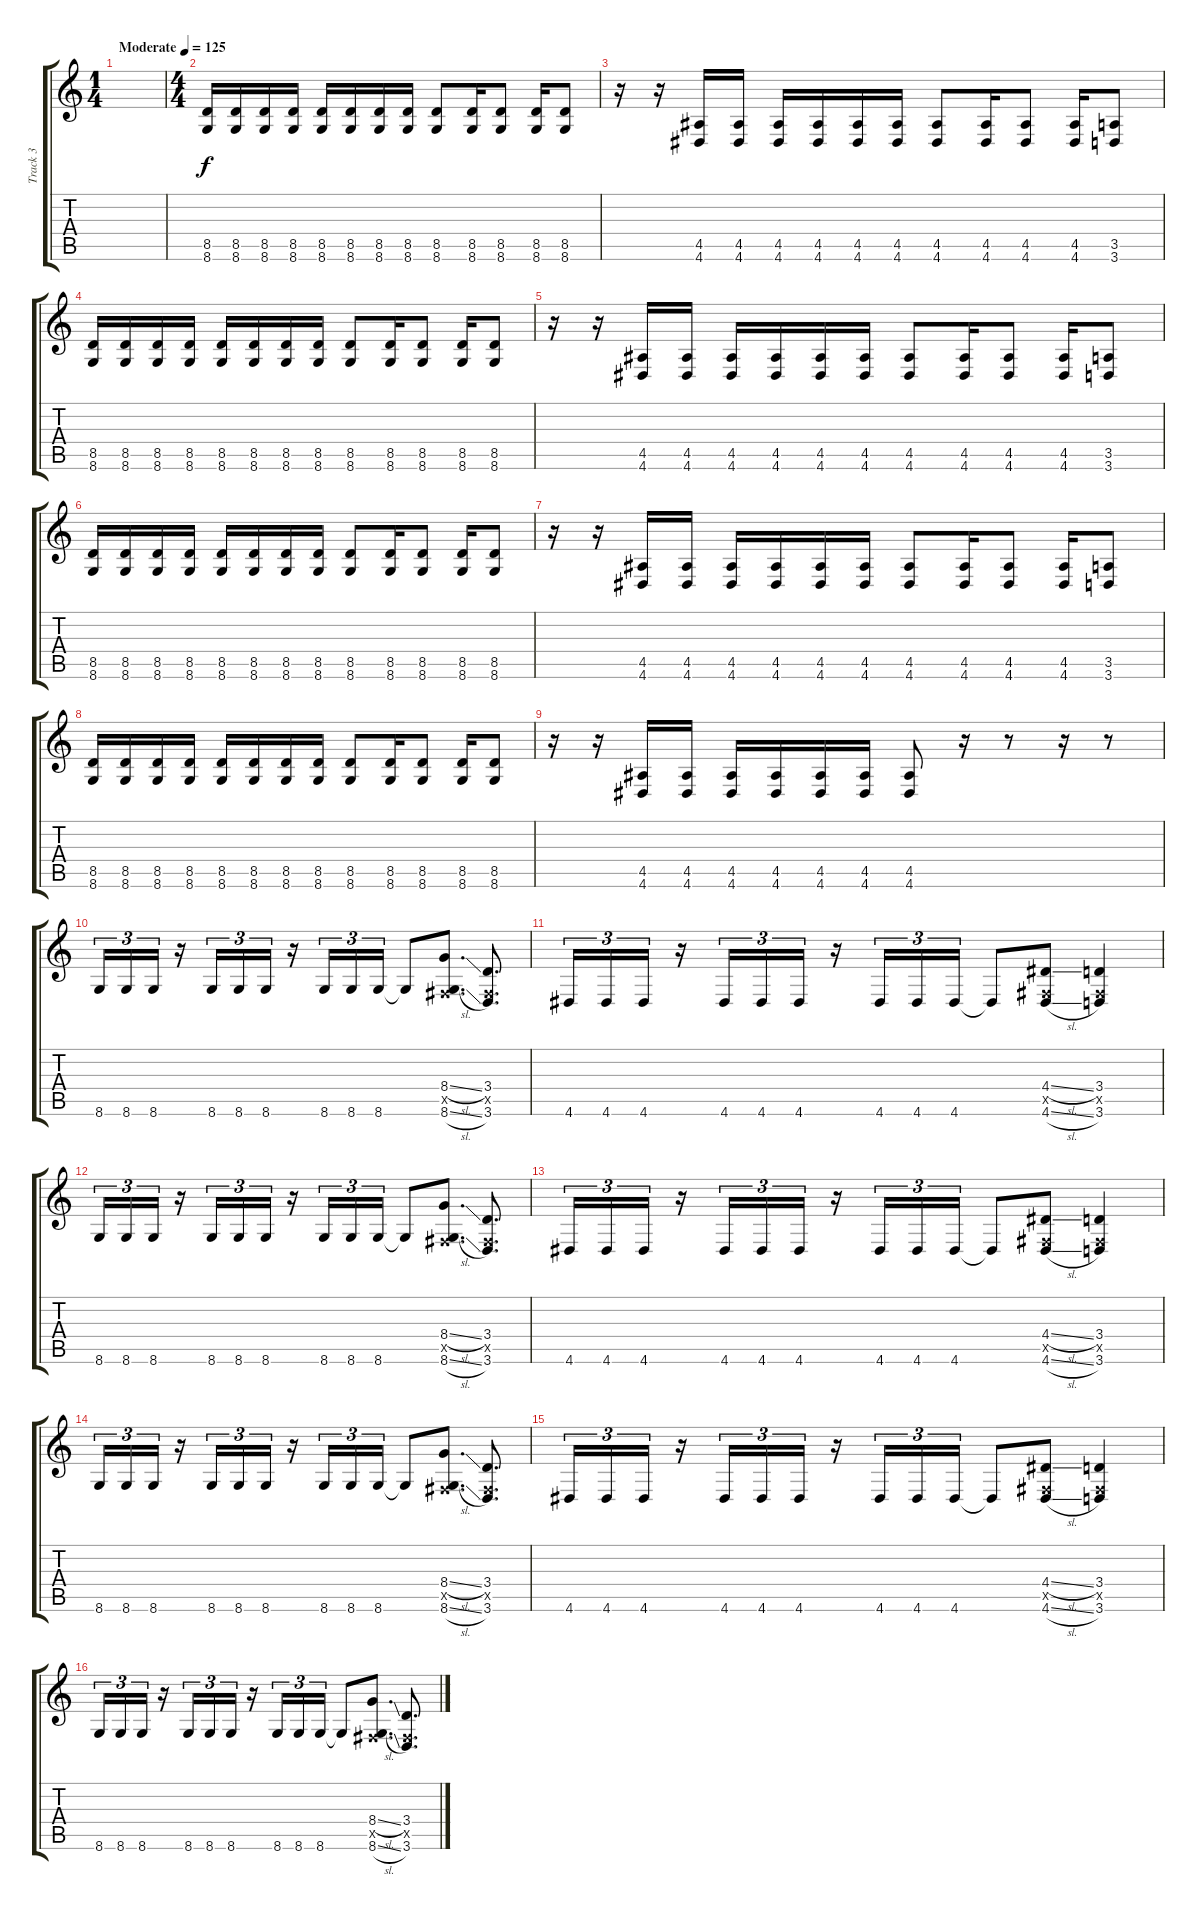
\track ("Track 3" "Track 3") {instrument distortionguitar}
\staff {score tabs}
\tuning (Db4 Ab3 E3 B2 Gb2 B1) {hide}
\ts (1 4)
\tempo (125 "Moderate")
\clef g2
\ks c
|
\ts (4 4)
(8.5 8.6).16 (8.5 8.6).16 (8.5 8.6).16 (8.5 8.6).16 (8.5 8.6).16 (8.5 8.6).16 (8.5 8.6).16 (8.5 8.6).16 (8.5 8.6).8 (8.5 8.6).16 (8.5 8.6).8 (8.5 8.6).16 (8.5 8.6).8 |
r.16 r.16 (4.5 4.6).16 (4.5 4.6).16 (4.5 4.6).16 (4.5 4.6).16 (4.5 4.6).16 (4.5 4.6).16 (4.5 4.6).8 (4.5 4.6).16 (4.5 4.6).8 (4.5 4.6).16 (3.5 3.6).8 |
(8.5 8.6).16 (8.5 8.6).16 (8.5 8.6).16 (8.5 8.6).16 (8.5 8.6).16 (8.5 8.6).16 (8.5 8.6).16 (8.5 8.6).16 (8.5 8.6).8 (8.5 8.6).16 (8.5 8.6).8 (8.5 8.6).16 (8.5 8.6).8 |
r.16 r.16 (4.5 4.6).16 (4.5 4.6).16 (4.5 4.6).16 (4.5 4.6).16 (4.5 4.6).16 (4.5 4.6).16 (4.5 4.6).8 (4.5 4.6).16 (4.5 4.6).8 (4.5 4.6).16 (3.5 3.6).8 |
(8.5 8.6).16 (8.5 8.6).16 (8.5 8.6).16 (8.5 8.6).16 (8.5 8.6).16 (8.5 8.6).16 (8.5 8.6).16 (8.5 8.6).16 (8.5 8.6).8 (8.5 8.6).16 (8.5 8.6).8 (8.5 8.6).16 (8.5 8.6).8 |
r.16 r.16 (4.5 4.6).16 (4.5 4.6).16 (4.5 4.6).16 (4.5 4.6).16 (4.5 4.6).16 (4.5 4.6).16 (4.5 4.6).8 (4.5 4.6).16 (4.5 4.6).8 (4.5 4.6).16 (3.5 3.6).8 |
(8.5 8.6).16 (8.5 8.6).16 (8.5 8.6).16 (8.5 8.6).16 (8.5 8.6).16 (8.5 8.6).16 (8.5 8.6).16 (8.5 8.6).16 (8.5 8.6).8 (8.5 8.6).16 (8.5 8.6).8 (8.5 8.6).16 (8.5 8.6).8 |
r.16 r.16 (4.5 4.6).16 (4.5 4.6).16 (4.5 4.6).16 (4.5 4.6).16 (4.5 4.6).16 (4.5 4.6).16 (4.5 4.6).8 r.16 r.8 r.16 r.8 |
8.6.16{tu (3 2) volume 14} 8.6.16{tu (3 2)} 8.6.16{tu (3 2)} r.16 8.6.16{tu (3 2)} 8.6.16{tu (3 2)} 8.6.16{tu (3 2)} r.16 8.6.16{tu (3 2)} 8.6.16{tu (3 2)} 8.6.16{tu (3 2)} 8.6{t}.8 (8.4{sl} 0.5{x} 8.6{sl}).8{d} (3.4 0.5{x} 3.6).8{d} |
4.6.16{tu (3 2)} 4.6.16{tu (3 2)} 4.6.16{tu (3 2)} r.16 4.6.16{tu (3 2)} 4.6.16{tu (3 2)} 4.6.16{tu (3 2)} r.16 4.6.16{tu (3 2)} 4.6.16{tu (3 2)} 4.6.16{tu (3 2)} 4.6{t}.8 (4.4{sl} 0.5{x} 4.6{sl}).8 (3.4 0.5{x} 3.6).4 |
8.6.16{tu (3 2)} 8.6.16{tu (3 2)} 8.6.16{tu (3 2)} r.16 8.6.16{tu (3 2)} 8.6.16{tu (3 2)} 8.6.16{tu (3 2)} r.16 8.6.16{tu (3 2)} 8.6.16{tu (3 2)} 8.6.16{tu (3 2)} 8.6{t}.8 (8.4{sl} 0.5{x} 8.6{sl}).8{d} (3.4 0.5{x} 3.6).8{d} |
4.6.16{tu (3 2)} 4.6.16{tu (3 2)} 4.6.16{tu (3 2)} r.16 4.6.16{tu (3 2)} 4.6.16{tu (3 2)} 4.6.16{tu (3 2)} r.16 4.6.16{tu (3 2)} 4.6.16{tu (3 2)} 4.6.16{tu (3 2)} 4.6{t}.8 (4.4{sl} 0.5{x} 4.6{sl}).8 (3.4 0.5{x} 3.6).4 |
8.6.16{tu (3 2)} 8.6.16{tu (3 2)} 8.6.16{tu (3 2)} r.16 8.6.16{tu (3 2)} 8.6.16{tu (3 2)} 8.6.16{tu (3 2)} r.16 8.6.16{tu (3 2)} 8.6.16{tu (3 2)} 8.6.16{tu (3 2)} 8.6{t}.8 (8.4{sl} 0.5{x} 8.6{sl}).8{d} (3.4 0.5{x} 3.6).8{d} |
4.6.16{tu (3 2)} 4.6.16{tu (3 2)} 4.6.16{tu (3 2)} r.16 4.6.16{tu (3 2)} 4.6.16{tu (3 2)} 4.6.16{tu (3 2)} r.16 4.6.16{tu (3 2)} 4.6.16{tu (3 2)} 4.6.16{tu (3 2)} 4.6{t}.8 (4.4{sl} 0.5{x} 4.6{sl}).8 (3.4 0.5{x} 3.6).4 |
8.6.16{tu (3 2)} 8.6.16{tu (3 2)} 8.6.16{tu (3 2)} r.16 8.6.16{tu (3 2)} 8.6.16{tu (3 2)} 8.6.16{tu (3 2)} r.16 8.6.16{tu (3 2)} 8.6.16{tu (3 2)} 8.6.16{tu (3 2)} 8.6{t}.8 (8.4{sl} 0.5{x} 8.6{sl}).8{d} (3.4 0.5{x} 3.6).8{d}
